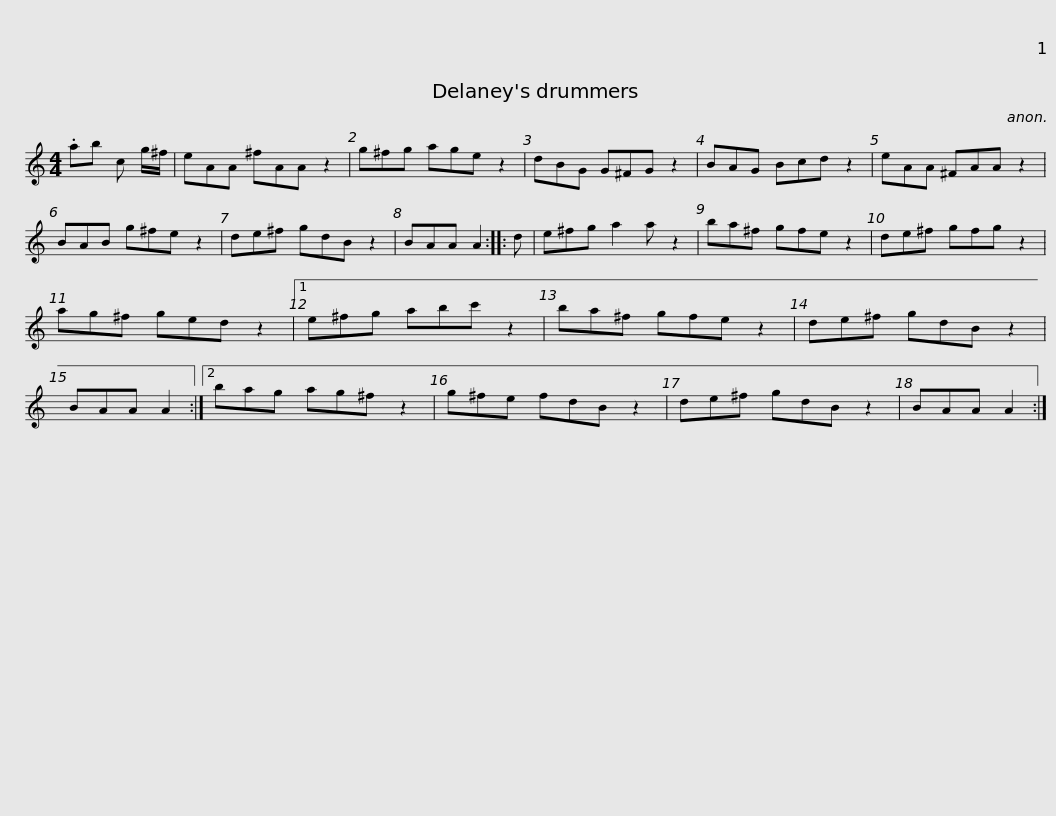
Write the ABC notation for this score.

X:1
L:1/8
M:4/4
I:linebreak $
K:C
V:1 treble
V:1
 .ab c g/^f/ | eAA ^fAA z2 | g^fg age z2 | dBG G^FG z2 | BAG Bcd z2 | %5
 eAA ^FAA z2 |$ BAB g^fe z2 | de^f gdB z2 | BAA A2 :: d | %10
 e^fg a2 a z2 | ba^f gfe z2 | de^f gfg z2 |$ ag^f ged z2 |1 e^fg abc' z2 | %15
 ba^f gfe z2 | de^f gdB z2 | BAA A2 :|2 bag ag^f z2 |$ g^fe fdB z2 | %20
 de^f gdB z2 | BAA A2 :| %22
